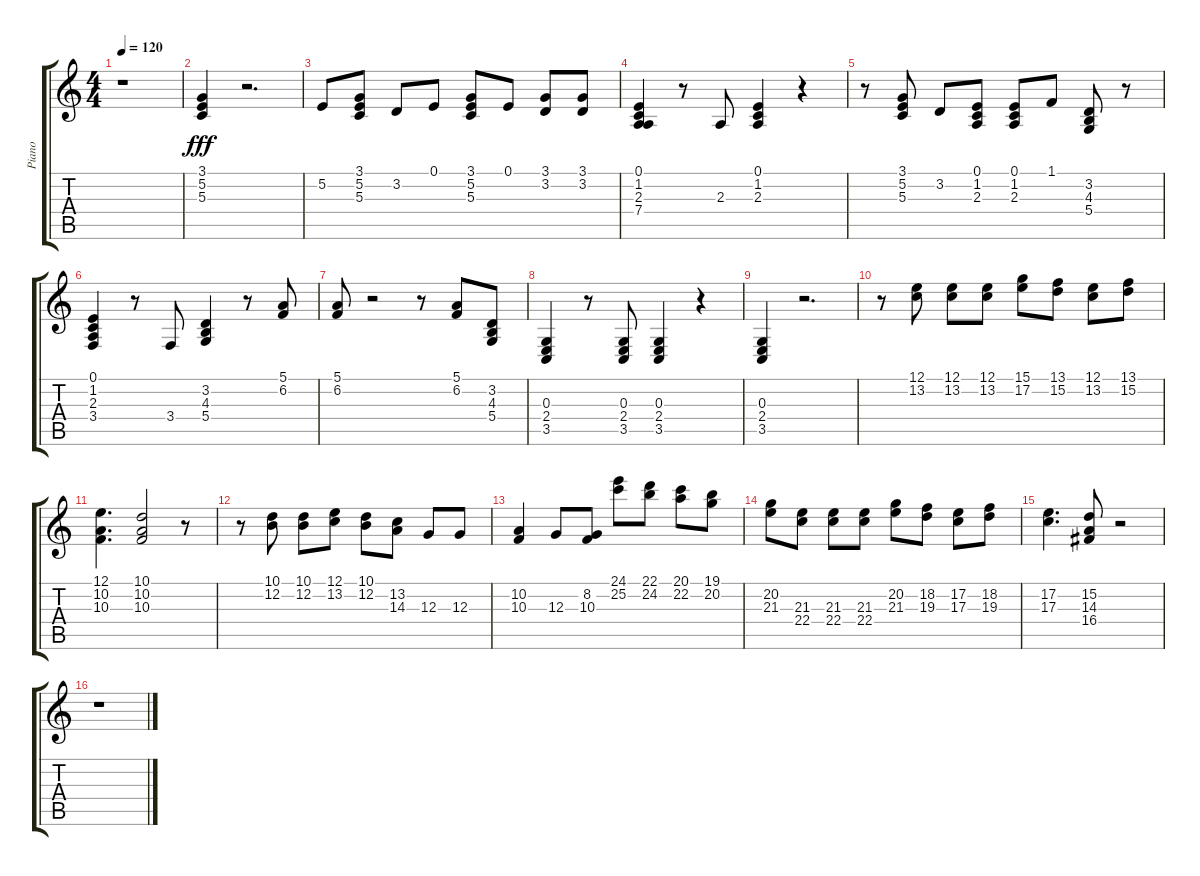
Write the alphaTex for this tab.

\track ("Piano" "Piano") {instrument acousticgrandpiano}
\staff {score tabs}
\tuning (E4 B3 G3 D3 A2 E2) {hide}
\ts (4 4)
\tempo 120
\clef g2
\ks c
r.1{dy fff} |
(3.1 5.2 5.3).4 r.2{d} |
5.2.8 (3.1 5.2 5.3).8 3.2.8 0.1.8 (3.1 5.2 5.3).8 0.1.8 (3.1 3.2).8 (3.1 3.2).8 |
(0.1 1.2 2.3 7.4).4 r.8 2.3.8 (0.1 1.2 2.3).4 r.4 |
r.8 (3.1 5.2 5.3).8 3.2.8 (0.1 1.2 2.3).8 (0.1 1.2 2.3).8 1.1.8 (3.2 4.3 5.4).8 r.8 |
(0.1 1.2 2.3 3.4).4 r.8 3.4.8 (3.2 4.3 5.4).4 r.8 (5.1 6.2).8 |
(5.1 6.2).8 r.2 r.8 (5.1 6.2).8 (3.2 4.3 5.4).8 |
(0.3 2.4 3.5).4 r.8 (0.3 2.4 3.5).8 (0.3 2.4 3.5).4 r.4 |
(0.3 2.4 3.5).4 r.2{d} |
r.8 (12.1 13.2).8 (12.1 13.2).8 (12.1 13.2).8 (15.1 17.2).8 (13.1 15.2).8 (12.1 13.2).8 (13.1 15.2).8 |
(12.1 10.2 10.3).4{d} (10.1 10.2 10.3).2 r.8 |
r.8 (10.1 12.2).8 (10.1 12.2).8 (12.1 13.2).8 (10.1 12.2).8 (13.2 14.3).8 12.3.8 12.3.8 |
(10.2 10.3).4 12.3.8 (8.2 10.3).8 (24.1 25.2).8 (22.1 24.2).8 (20.1 22.2).8 (19.1 20.2).8 |
(20.2 21.3).8 (21.3 22.4).8 (21.3 22.4).8 (21.3 22.4).8 (20.2 21.3).8 (18.2 19.3).8 (17.2 17.3).8 (18.2 19.3).8 |
(17.2 17.3).4{d} (15.2 14.3 16.4).8 r.2 |
r.1
